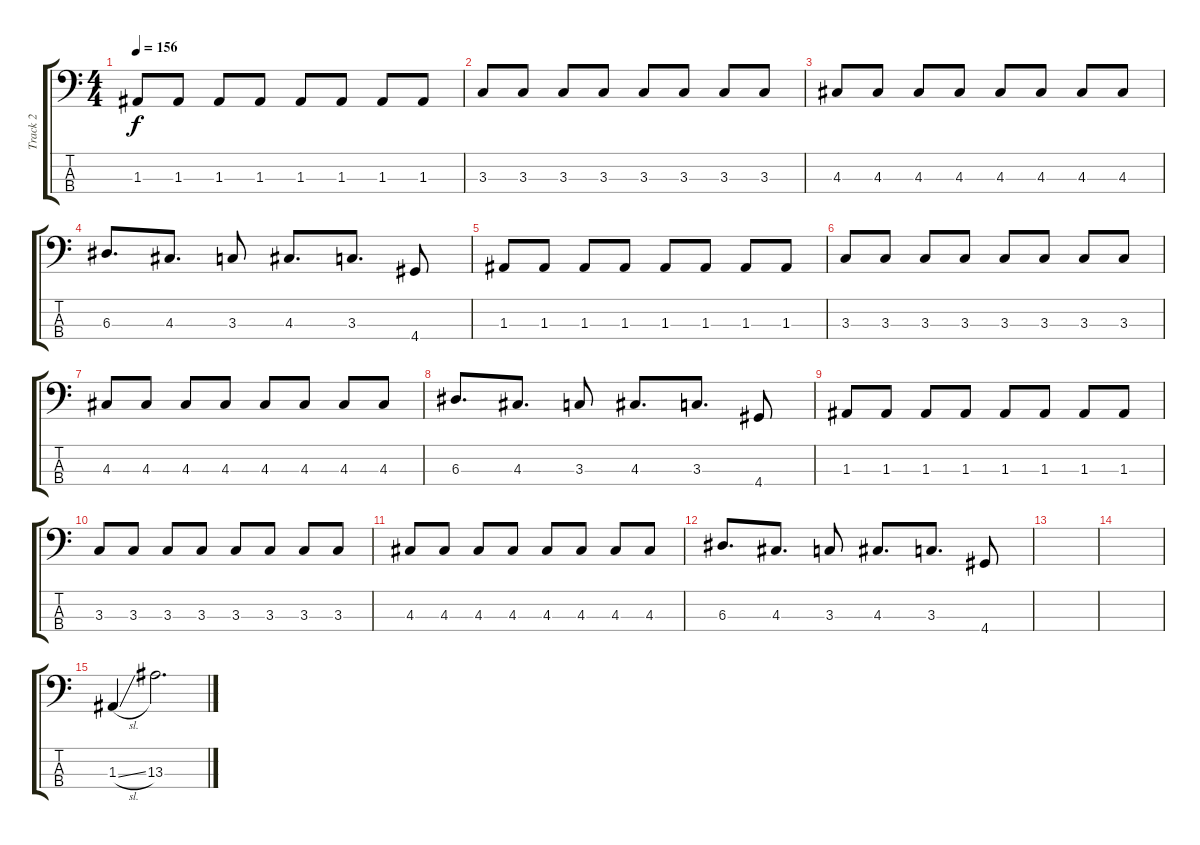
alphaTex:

\track ("Track 2" "Track 2") {instrument electricbassfinger}
\staff {score tabs}
\tuning (G2 D2 A1 E1) {hide}
\ts (4 4)
\tempo 156
\clef f4
\ks c
1.3.8{dy f} 1.3.8 1.3.8 1.3.8 1.3.8 1.3.8 1.3.8 1.3.8 |
3.3.8 3.3.8 3.3.8 3.3.8 3.3.8 3.3.8 3.3.8 3.3.8 |
4.3.8 4.3.8 4.3.8 4.3.8 4.3.8 4.3.8 4.3.8 4.3.8 |
6.3.8{d} 4.3.8{d} 3.3.8 4.3.8{d} 3.3.8{d} 4.4.8 |
1.3.8 1.3.8 1.3.8 1.3.8 1.3.8 1.3.8 1.3.8 1.3.8 |
3.3.8 3.3.8 3.3.8 3.3.8 3.3.8 3.3.8 3.3.8 3.3.8 |
4.3.8 4.3.8 4.3.8 4.3.8 4.3.8 4.3.8 4.3.8 4.3.8 |
6.3.8{d} 4.3.8{d} 3.3.8 4.3.8{d} 3.3.8{d} 4.4.8 |
1.3.8 1.3.8 1.3.8 1.3.8 1.3.8 1.3.8 1.3.8 1.3.8 |
3.3.8 3.3.8 3.3.8 3.3.8 3.3.8 3.3.8 3.3.8 3.3.8 |
4.3.8 4.3.8 4.3.8 4.3.8 4.3.8 4.3.8 4.3.8 4.3.8 |
6.3.8{d} 4.3.8{d} 3.3.8 4.3.8{d} 3.3.8{d} 4.4.8 |
|
|
1.3{sl}.4 13.3.2{d}
